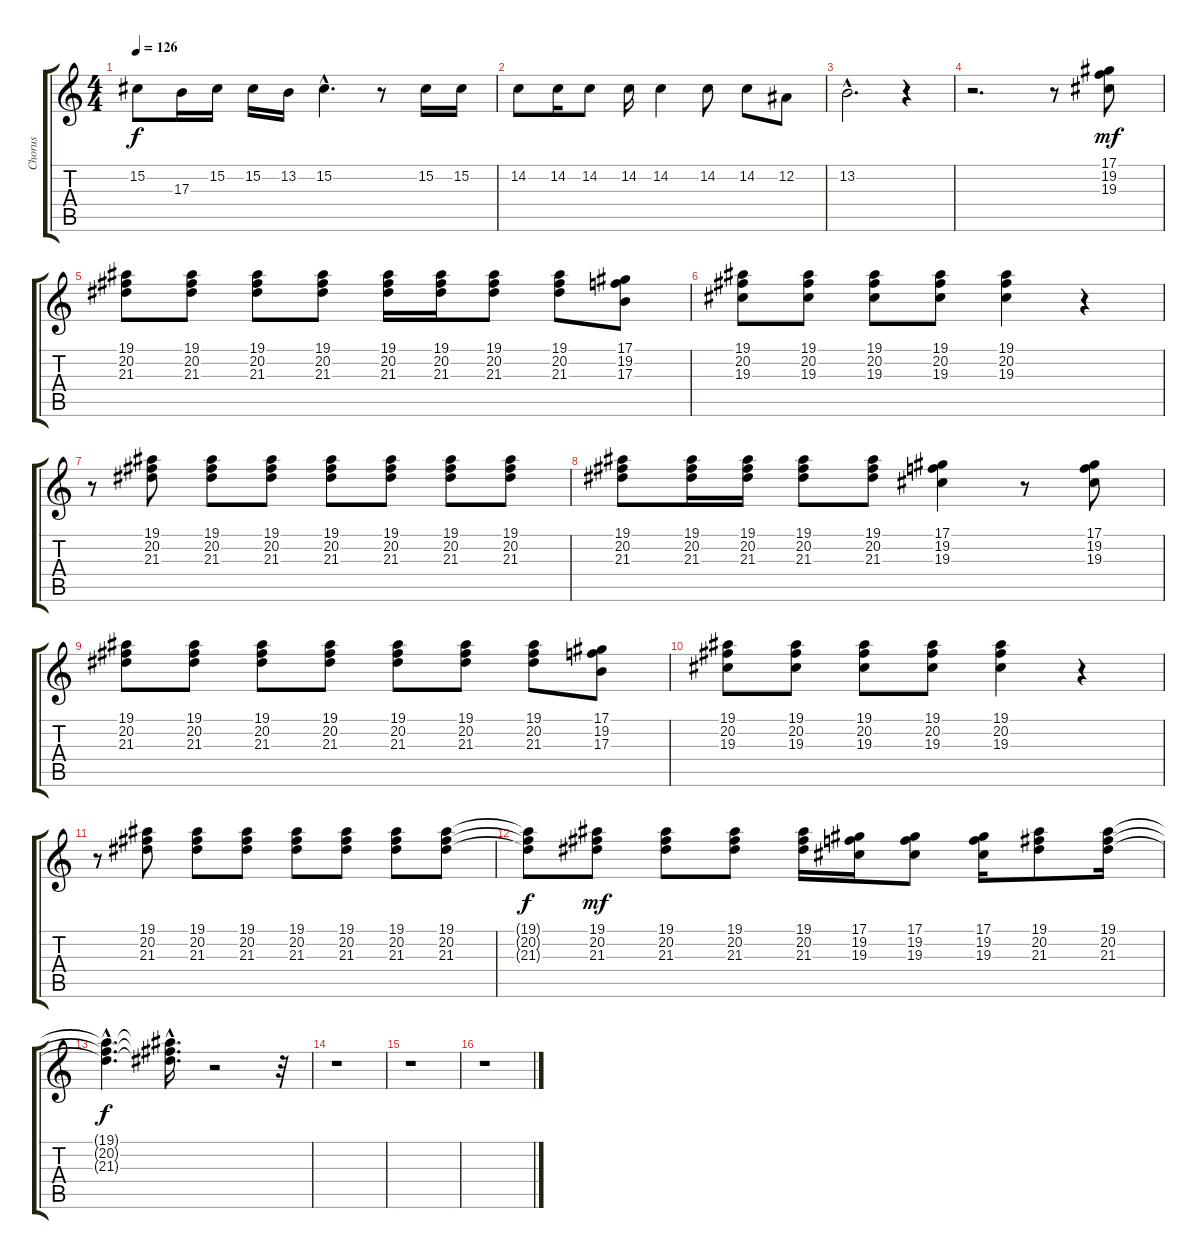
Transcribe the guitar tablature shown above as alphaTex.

\track ("Chorus                              " "Chorus    ") {instrument clarinet}
\staff {score tabs}
\tuning (Eb4 Bb3 Gb3 Db3 Ab2 Eb2) {hide}
\ts (4 4)
\tempo 126
\clef g2
\ks c
15.2.8{dy f} 17.3.16 15.2.16 15.2.16 13.2.16 15.2{hac}.4{d} r.8 15.2.16 15.2.16 |
14.2.8 14.2.16 14.2.8 14.2.16 14.2.4 14.2.8 14.2.8 12.2.8 |
13.2{hac}.2{d} r.4 |
r.2{d} r.8 (17.1 19.2 19.3).8{dy mf} |
(19.1 20.2 21.3).8 (19.1 20.2 21.3).8 (19.1 20.2 21.3).8 (19.1 20.2 21.3).8 (19.1 20.2 21.3).16 (19.1 20.2 21.3).16 (19.1 20.2 21.3).8 (19.1 20.2 21.3).8 (17.1 19.2 17.3).8 |
(19.1 20.2 19.3).8 (19.1 20.2 19.3).8 (19.1 20.2 19.3).8 (19.1 20.2 19.3).8 (19.1 20.2 19.3).4 r.4 |
r.8 (19.1 20.2 21.3).8 (19.1 20.2 21.3).8 (19.1 20.2 21.3).8 (19.1 20.2 21.3).8 (19.1 20.2 21.3).8 (19.1 20.2 21.3).8 (19.1 20.2 21.3).8 |
(19.1 20.2 21.3).8 (19.1 20.2 21.3).16 (19.1 20.2 21.3).16 (19.1 20.2 21.3).8 (19.1 20.2 21.3).8 (17.1 19.2 19.3).4 r.8 (17.1 19.2 19.3).8 |
(19.1 20.2 21.3).8 (19.1 20.2 21.3).8 (19.1 20.2 21.3).8 (19.1 20.2 21.3).8 (19.1 20.2 21.3).8 (19.1 20.2 21.3).8 (19.1 20.2 21.3).8 (17.1 19.2 17.3).8 |
(19.1 20.2 19.3).8 (19.1 20.2 19.3).8 (19.1 20.2 19.3).8 (19.1 20.2 19.3).8 (19.1 20.2 19.3).4 r.4 |
r.8 (19.1 20.2 21.3).8 (19.1 20.2 21.3).8 (19.1 20.2 21.3).8 (19.1 20.2 21.3).8 (19.1 20.2 21.3).8 (19.1 20.2 21.3).8 (19.1 20.2 21.3).8 |
(19.1{t} 20.2{t} 21.3{t}).8{dy f} (19.1 20.2 21.3).8{dy mf} (19.1 20.2 21.3).8 (19.1 20.2 21.3).8 (19.1 20.2 21.3).16 (17.1 19.2 19.3).16 (17.1 19.2 19.3).8 (17.1 19.2 19.3).16 (19.1 20.2 21.3).8 (19.1 20.2 21.3).16 |
(19.1{hac t} 20.2{hac t} 21.3{hac t}).4{d dy f} (19.1{hac t} 20.2{hac t} 21.3{hac t}).16{d} r.2 r.32 |
r.1 |
r.1 |
r.1
